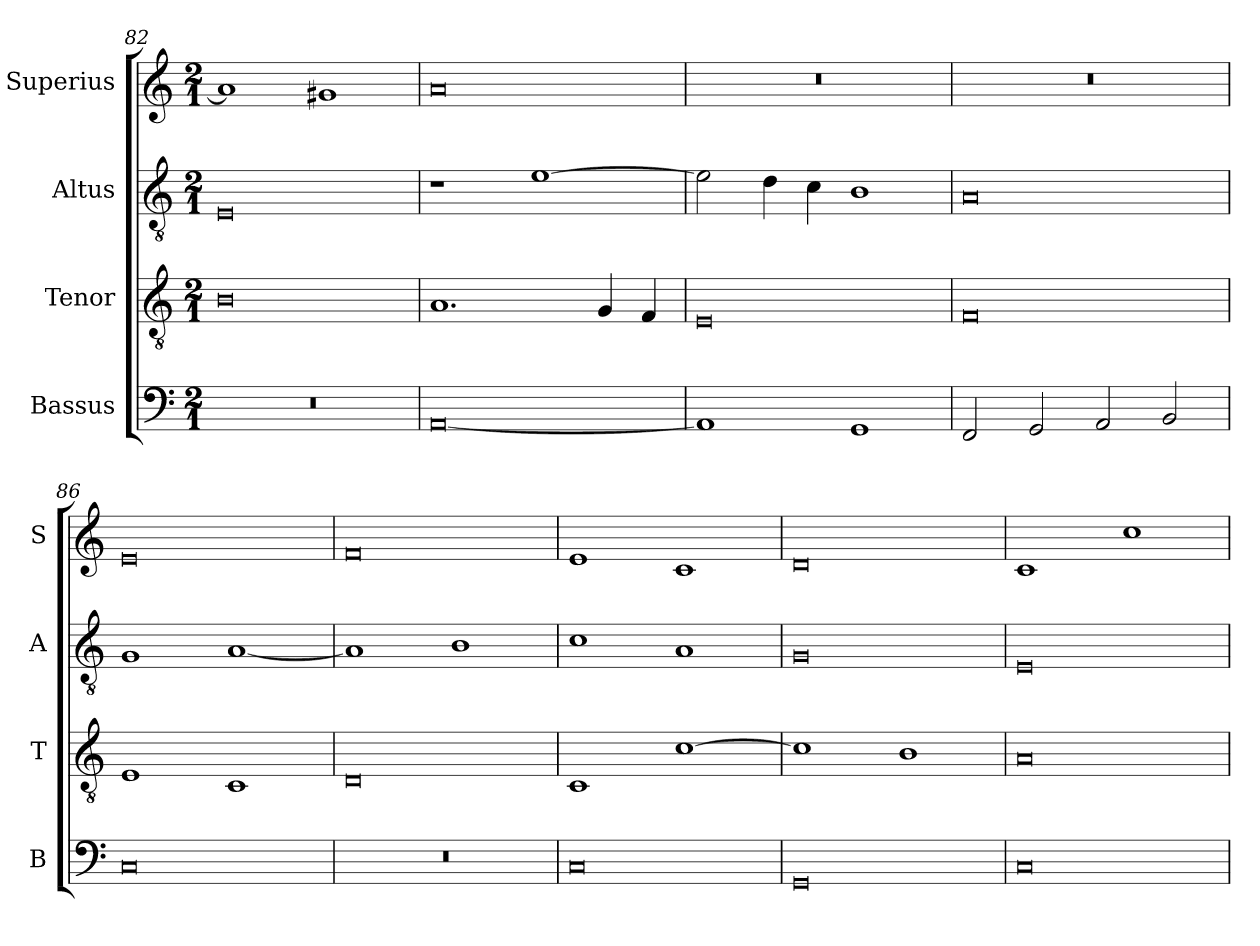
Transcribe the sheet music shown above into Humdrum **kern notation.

**kern	**kern	**kern	**kern
*part4	*part3	*part2	*part1
*staff4	*staff3	*staff2	*staff1
*I"Bassus	*I"Tenor	*I"Altus	*I"Superius
*I'B	*I'T	*I'A	*I'S
*clefF4	*clefGv2	*clefGv2	*clefG2
*k[]	*k[]	*k[]	*k[]
*M2/1	*M2/1	*M2/1	*M2/1
=82	=82	=82	=82
0r	0B	0E	1a]
.	.	.	1g#X
=83	=83	=83	=83
[0AA	1.A	1r	0a
.	.	[1e	.
.	4G/	.	.
.	4F/	.	.
=84	=84	=84	=84
1AA]	0E	2e\]	0r
.	.	4d\	.
.	.	4c\	.
1GG	.	1B	.
=85	=85	=85	=85
2FF/	0F	0A	0r
2GG/	.	.	.
2AA/	.	.	.
2BB/	.	.	.
=86	=86	=86	=86
0C	1E	1G	0e
.	1C	[1A	.
=87	=87	=87	=87
0r	0D	1A]	0f
.	.	1B	.
=88	=88	=88	=88
0C	1C	1c	1e
.	[1c	1A	1c
=89	=89	=89	=89
0GG	1c]	0G	0d
.	1B	.	.
=90	=90	=90	=90
0C	0A	0E	1c
.	.	.	1cc
=	=	=	=
*-	*-	*-	*-
